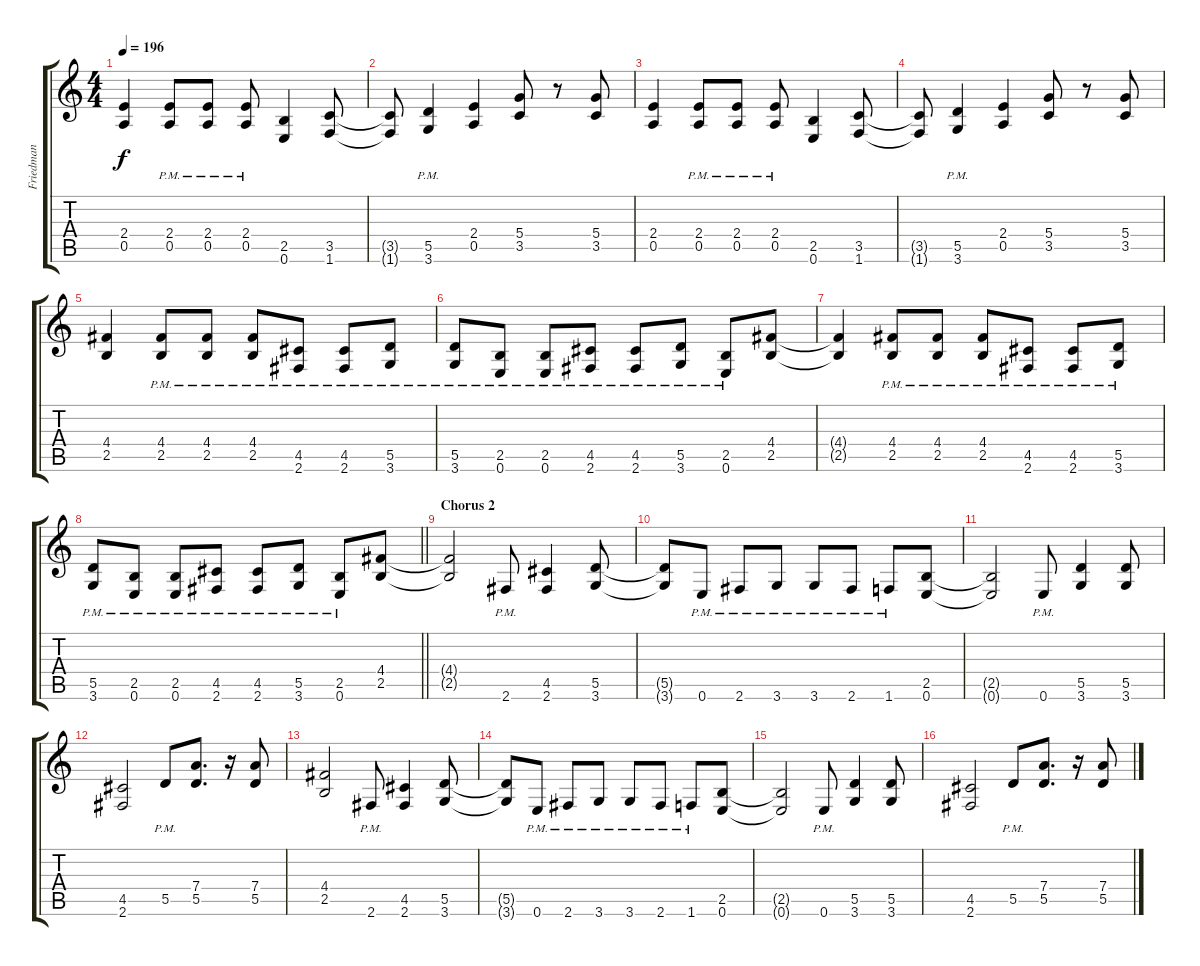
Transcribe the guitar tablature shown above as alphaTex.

\track ("Friedman" "Friedman") {instrument overdrivenguitar}
\staff {score tabs}
\tuning (E4 B3 G3 D3 A2 E2) {hide}
\ts (4 4)
\tempo 196
\clef g2
\ks c
(2.4{t} 0.5{t}).4{dy f} (2.4{pm} 0.5{pm}).8 (2.4{pm} 0.5{pm}).8 (2.4{pm} 0.5{pm}).8 (2.5 0.6).4 (3.5 1.6).8 |
(3.5{t} 1.6{t}).8 (5.5 3.6{pm}).4 (2.4 0.5).4 (5.4 3.5).8 r.8 (5.4 3.5).8 |
(2.4 0.5).4 (2.4{pm} 0.5{pm}).8 (2.4{pm} 0.5{pm}).8 (2.4{pm} 0.5{pm}).8 (2.5 0.6).4 (3.5 1.6).8 |
(3.5{t} 1.6{t}).8 (5.5 3.6{pm}).4 (2.4 0.5).4 (5.4 3.5).8 r.8 (5.4 3.5).8 |
(4.4 2.5).4 (4.4{pm} 2.5{pm}).8 (4.4{pm} 2.5{pm}).8 (4.4{pm} 2.5{pm}).8 (4.5{pm} 2.6{pm}).8 (4.5{pm} 2.6{pm}).8 (5.5{pm} 3.6{pm}).8 |
(5.5{pm} 3.6{pm}).8 (2.5{pm} 0.6{pm}).8 (2.5{pm} 0.6{pm}).8 (4.5{pm} 2.6{pm}).8 (4.5{pm} 2.6{pm}).8 (5.5{pm} 3.6{pm}).8 (2.5{pm} 0.6{pm}).8 (4.4 2.5).8 |
(4.4{t} 2.5{t}).4 (4.4{pm} 2.5{pm}).8 (4.4{pm} 2.5{pm}).8 (4.4{pm} 2.5{pm}).8 (4.5{pm} 2.6{pm}).8 (4.5{pm} 2.6{pm}).8 (5.5{pm} 3.6{pm}).8 |
\barLineRight lightlight
(5.5{pm} 3.6{pm}).8 (2.5{pm} 0.6{pm}).8 (2.5{pm} 0.6{pm}).8 (4.5{pm} 2.6{pm}).8 (4.5{pm} 2.6{pm}).8 (5.5{pm} 3.6{pm}).8 (2.5{pm} 0.6{pm}).8 (4.4 2.5).8 |
\section ("" "Chorus 2")
(4.4{t} 2.5{t}).2 2.6{pm}.8 (4.5 2.6).4 (5.5 3.6).8 |
(5.5{t} 3.6{t}).8 0.6{pm}.8 2.6{pm}.8 3.6{pm}.8 3.6{pm}.8 2.6{pm}.8 1.6{pm}.8 (2.5 0.6).8 |
(2.5{t} 0.6{t}).2 0.6{pm}.8 (5.5 3.6).4 (5.5 3.6).8 |
(4.5 2.6).2 5.5{pm}.8 (7.4 5.5).8{d} r.16 (7.4 5.5).8 |
(4.4 2.5).2 2.6{pm}.8 (4.5 2.6).4 (5.5 3.6).8 |
(5.5{t} 3.6{t}).8 0.6{pm}.8 2.6{pm}.8 3.6{pm}.8 3.6{pm}.8 2.6{pm}.8 1.6{pm}.8 (2.5 0.6).8 |
(2.5{t} 0.6{t}).2 0.6{pm}.8 (5.5 3.6).4 (5.5 3.6).8 |
(4.5 2.6).2 5.5{pm}.8 (7.4 5.5).8{d} r.16 (7.4 5.5).8
